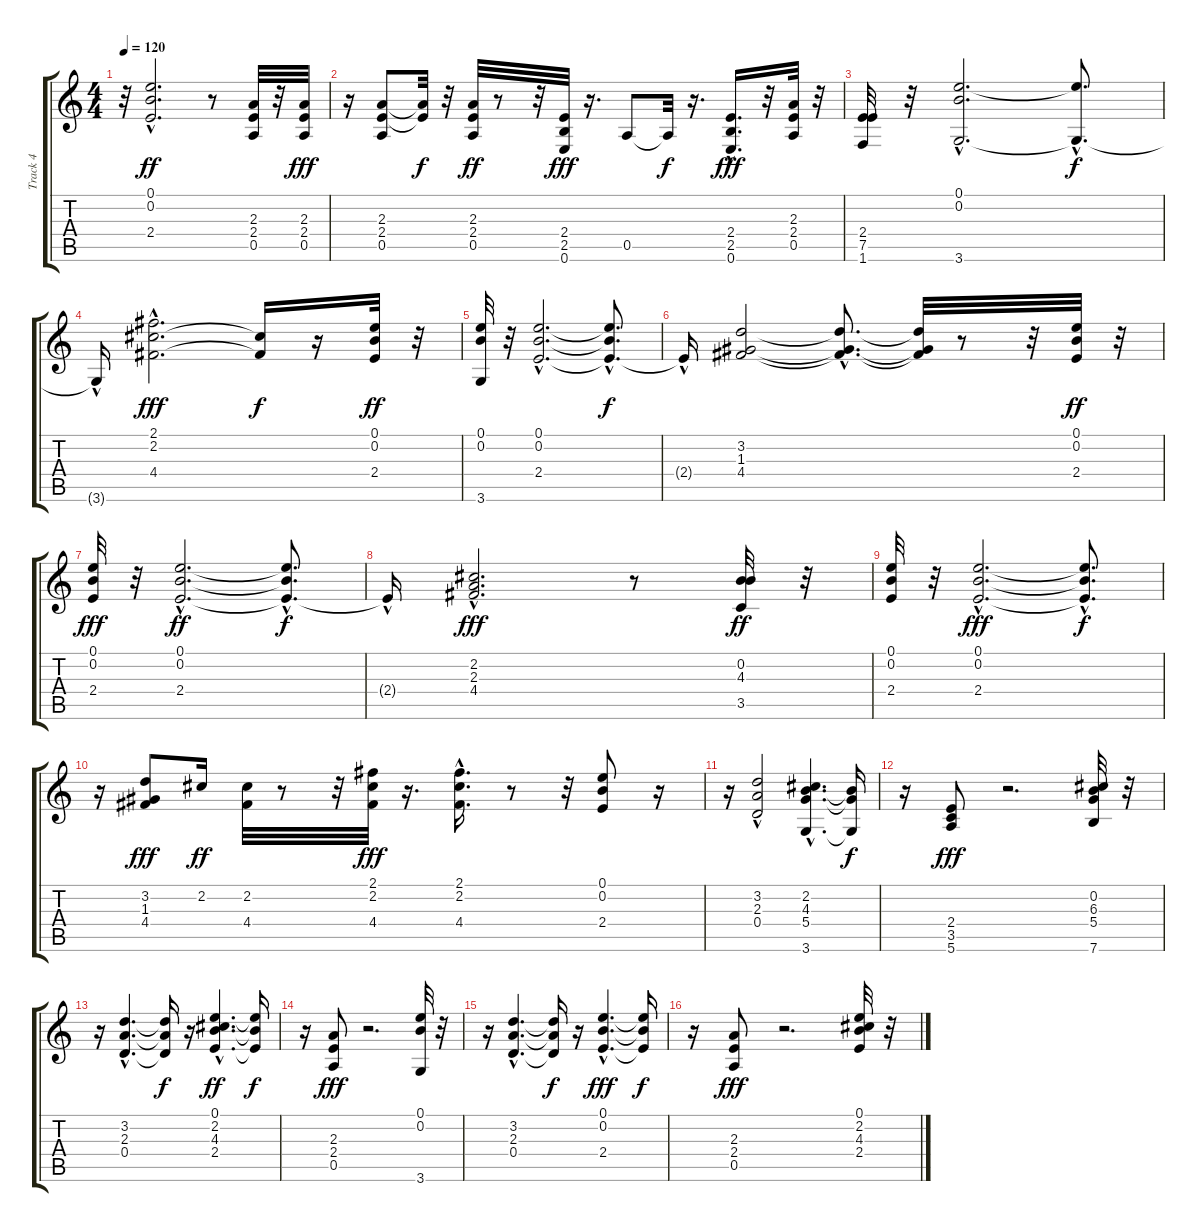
\track ("Track 4" "Track 4") {instrument distortionguitar}
\staff {score tabs}
\tuning (E4 B3 G3 D3 A2 E2) {hide}
\ts (4 4)
\tempo 120
\clef g2
\ks c
r.32{dy fff} (0.1{hac} 0.2{hac} 2.4{hac}).2{d dy ff} r.8 (2.3 2.4 0.5).32 r.32 (2.3 2.4 0.5).32{dy fff} |
r.16 (2.3 2.4 0.5).8 (2.3{t} 2.4{t}).32{dy f} r.32 (2.3 2.4 0.5).32{dy ff} r.8 r.32 (2.4 2.5 0.6).32{dy fff} r.16{d} 0.5.8 0.5{t}.32{dy f} r.16{d} (2.4{hac} 2.5 0.6).16{d dy fff} r.32 (2.3 2.4 0.5).32 r.32 |
(2.4 7.5 1.6).32 r.32 (0.1{hac} 0.2{hac} 3.6{hac}).2{d} (0.1{hac t} 3.6{hac t}).8{d dy f} |
3.6{hac t}.16 (2.1{hac} 2.2{hac} 4.4{hac}).2{d dy fff} (2.2{t} 4.4{t}).16{dy f} r.16 (0.1 0.2 2.4).32{dy ff} r.32 |
(0.1 0.2 3.6).32 r.32 (0.1{hac} 0.2{hac} 2.4{hac}).2{d} (0.1{t} 0.2{t} 2.4{hac t}).8{d dy f} |
2.4{hac t}.16 (3.2 1.3 4.4).2 (3.2{hac t} 1.3{hac t} 4.4{hac t}).8{d} (3.2{t} 1.3{t} 4.4{t}).32 r.8 r.32 (0.1 0.2 2.4).32{dy ff} r.32 |
(0.1 0.2 2.4).32{dy fff} r.32 (0.1{hac} 0.2{hac} 2.4{hac}).2{d dy ff} (0.1{hac t} 0.2{hac t} 2.4{hac t}).8{d dy f} |
2.4{hac t}.16 (2.2 2.3 4.4{hac}).2{d dy fff} r.8 (0.2 4.3 3.5).32{dy ff} r.32 |
(0.1 0.2 2.4).32 r.32 (0.1{hac} 0.2{hac} 2.4{hac}).2{d dy fff} (0.1{t} 0.2{t} 2.4{hac t}).8{d dy f} |
r.16 (3.2 1.3 4.4).8{dy fff} 2.2.16{dy ff} (2.2 4.4).32 r.8 r.32 (2.1 2.2 4.4).32{dy fff} r.16{d} (2.1 2.2 4.4{hac}).16{d} r.8 r.32 (0.1 0.2 2.4).8 r.16 |
r.16 (3.2{hac} 2.3{hac} 0.4).2 (2.2 4.3{hac} 5.4{hac} 3.6{hac}).4{d} (4.3{t} 5.4{t} 3.6{t}).16{dy f} |
r.16 (2.4 3.5 5.6).8{dy fff} r.2{d} (0.2 6.3 5.4 7.6).32 r.32 |
r.16 (3.2{hac} 2.3{hac} 0.4{hac}).4{d} (3.2{t} 2.3{t} 0.4{t}).16{dy f} r.16 (0.1{hac} 2.2 4.3{hac} 2.4{hac}).4{d dy ff} (0.1{t} 4.3{t} 2.4{t}).16{dy f} |
r.16 (2.3 2.4 0.5).8{dy fff} r.2{d} (0.1 0.2 3.6).32 r.32 |
r.16 (3.2{hac} 2.3{hac} 0.4{hac}).4{d} (3.2{t} 2.3{t} 0.4{t}).16{dy f} r.16 (0.1{hac} 0.2{hac} 2.4{hac}).4{d dy fff} (0.1{t} 0.2{t} 2.4{t}).16{dy f} |
r.16 (2.3 2.4 0.5).8{dy fff} r.2{d} (0.1 2.2 4.3 2.4).32 r.32
